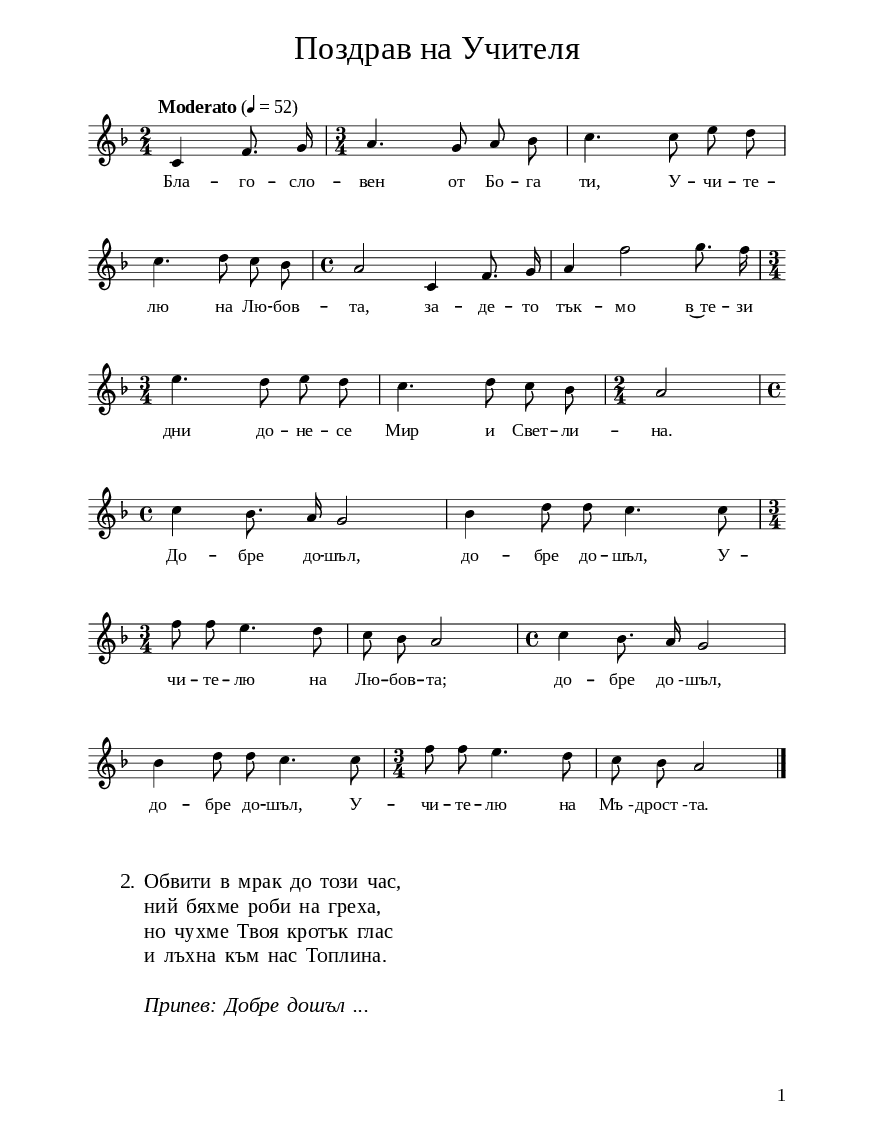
\version "2.24.2"

% include paper part and global functions
\include "include/globals.ily"

\bookpart {
    \label #'ref044
  \tocItem \markup "Поздрав на Учителя – Pozdrav na Učitelja"
  \include "include/bookpart-paper.ily"
  \score {
    \include "include/score-layout.ily"

    \new Voice \absolute  {
      \clef treble
      \key f \major
      \time 2/4
      \tempoFunc "Moderato" 4 "52"
      \autoBeamOff


      c'4 f'8. g'16 | \time 3/4 a'4. g'8 a' bes' | c''4. c''8 e'' d'' | \break

      c''4. d''8 c'' bes'  | \time 4/4  a'2 c'4 f'8. g'16 | a'4 f''2 g''8. f''16  | \break

      \time 3/4  e''4. d''8 e'' d'' | c''4. d''8 c'' bes'  | \time 2/4 a'2 | \break  \time 4/4  c''4   bes'8. a'16 g'2|

      bes'4  d''8 d'' c''4. c''8  | \break

      \time 3/4  f''8 f'' e''4.  d''8 | c'' bes' a'2 | \time 4/4 c''4  bes'8. a'16 g'2 \break |

      bes'4 d''8 d'' c''4. c''8 \time 3/4  f''8 f'' e''4. d''8 | c'' bes' a'2 \bar "|."

    }

    \addlyrics {
      Бла -- го -- сло -- вен от Бо -- га ти, У -- чи -- те --
      лю на Лю -- бов -- та, за -- де -- то тък -- мо
      в~те -- зи дни до -- не -- се Мир и Свет -- ли -- на.
      До -- бре до -- шъл, до -- бре до -- шъл,
      У -- чи -- те -- лю на Лю -- бов -- та; до --
      бре "до -" -- шъл, до -- бре до -- шъл, У -- чи --
      те -- лю на "Мъ -" -- "дрост -" -- та.
    }

    \header {
      title = \titleFunc "Поздрав на Учителя" "Pozdrav na Učitelja"
    }

    \midi{}

  } % score

  \markup \fontsize #bgCoupletFontSize {
    \hspace #3
    \override #`(baseline-skip . ,bgCoupletBaselineSkip)
    \column {
      \line { 2. Обвити в мрак до този час, }
      \line { "   " ний бяхме роби на греха, }

      \line { "   " но чухме Твоя кротък глас }

      \line { "   " и лъхна към нас Топлина. }
      \line { "   " }

      \line { "   " \italic{Припев: Добре дошъл ...} }
    }

  } % markup
  \pageBreak

  \markup \fontsize #bgCoupletFontSize {
    \hspace #3
    \override #`(baseline-skip . ,bgCoupletBaselineSkip)
    \column {
      \line { 3. Учителю Благословен, }

      \line { "   " Ти ни сърцата обнови, }

      \line { "   " запали Огън в нас свещен }

      \line { "   " и сладки думи оживи. }

      \line { "   " }

      \line { "   " \italic{Припев: Добре дошъл ...} }
      \line { "   " }

      \line { 4. Учителю, наш скъпи гост, }

      \line { "   " привет от нас Ти приеми; }

      \line { "   " със радост ний готови сме }

      \line { "   " да жертваме живота свой. }
    }

  } % markup

  \markup \empty-three

  % include foreign translation(s) of the song
  

} % bookpart
